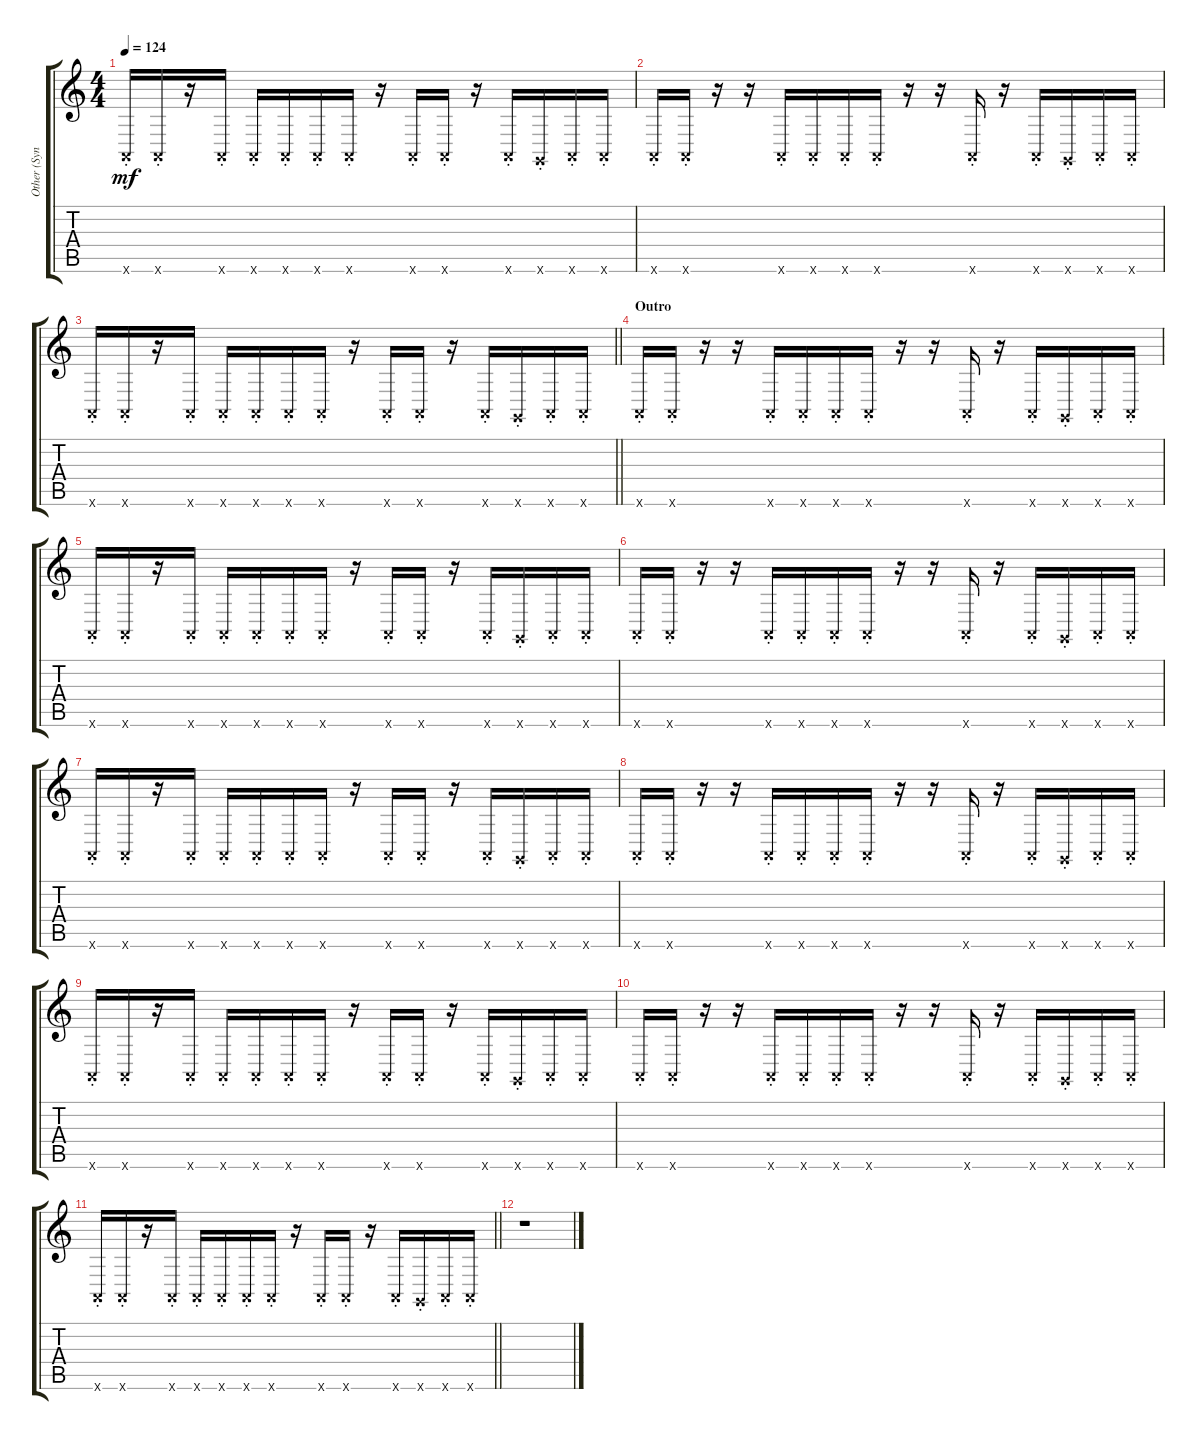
\track ("Other (Synthesizer)" "Other (Syn") {instrument lead2sawtooth}
\staff {score tabs}
\tuning (E4 B3 G3 D3 A2 E2) {hide}
\ts (4 4)
\tempo 124
\clef g2
\ks c
5.6{st x}.16{dy mf} 5.6{st x}.16 r.16 5.6{st x}.16 5.6{st x}.16 5.6{st x}.16 5.6{st x}.16 5.6{st x}.16 r.16 5.6{st x}.16 5.6{st x}.16 r.16 5.6{st x}.16 3.6{st x}.16 5.6{st x}.16 5.6{st x}.16 |
5.6{st x}.16 5.6{st x}.16 r.16 r.16 5.6{st x}.16 5.6{st x}.16 5.6{st x}.16 5.6{st x}.16 r.16 r.16 5.6{st x}.16 r.16 5.6{st x}.16 3.6{st x}.16 5.6{st x}.16 5.6{st x}.16 |
\barLineRight lightlight
5.6{st x}.16 5.6{st x}.16 r.16 5.6{st x}.16 5.6{st x}.16 5.6{st x}.16 5.6{st x}.16 5.6{st x}.16 r.16 5.6{st x}.16 5.6{st x}.16 r.16 5.6{st x}.16 3.6{st x}.16 5.6{st x}.16 5.6{st x}.16 |
\section ("" "Outro")
5.6{st x}.16 5.6{st x}.16 r.16 r.16 5.6{st x}.16 5.6{st x}.16 5.6{st x}.16 5.6{st x}.16 r.16 r.16 5.6{st x}.16 r.16 5.6{st x}.16 3.6{st x}.16 5.6{st x}.16 5.6{st x}.16 |
5.6{st x}.16 5.6{st x}.16 r.16 5.6{st x}.16 5.6{st x}.16 5.6{st x}.16 5.6{st x}.16 5.6{st x}.16 r.16 5.6{st x}.16 5.6{st x}.16 r.16 5.6{st x}.16 3.6{st x}.16 5.6{st x}.16 5.6{st x}.16 |
5.6{st x}.16 5.6{st x}.16 r.16 r.16 5.6{st x}.16 5.6{st x}.16 5.6{st x}.16 5.6{st x}.16 r.16 r.16 5.6{st x}.16 r.16 5.6{st x}.16 3.6{st x}.16 5.6{st x}.16 5.6{st x}.16 |
5.6{st x}.16 5.6{st x}.16 r.16 5.6{st x}.16 5.6{st x}.16 5.6{st x}.16 5.6{st x}.16 5.6{st x}.16 r.16 5.6{st x}.16 5.6{st x}.16 r.16 5.6{st x}.16 3.6{st x}.16 5.6{st x}.16 5.6{st x}.16 |
5.6{st x}.16 5.6{st x}.16 r.16 r.16 5.6{st x}.16 5.6{st x}.16 5.6{st x}.16 5.6{st x}.16 r.16 r.16 5.6{st x}.16 r.16 5.6{st x}.16 3.6{st x}.16 5.6{st x}.16 5.6{st x}.16 |
5.6{st x}.16 5.6{st x}.16 r.16 5.6{st x}.16 5.6{st x}.16 5.6{st x}.16 5.6{st x}.16 5.6{st x}.16 r.16 5.6{st x}.16 5.6{st x}.16 r.16 5.6{st x}.16 3.6{st x}.16 5.6{st x}.16 5.6{st x}.16 |
5.6{st x}.16 5.6{st x}.16 r.16 r.16 5.6{st x}.16 5.6{st x}.16 5.6{st x}.16 5.6{st x}.16 r.16 r.16 5.6{st x}.16 r.16 5.6{st x}.16 3.6{st x}.16 5.6{st x}.16 5.6{st x}.16 |
\barLineRight lightlight
5.6{st x}.16 5.6{st x}.16 r.16 5.6{st x}.16 5.6{st x}.16 5.6{st x}.16 5.6{st x}.16 5.6{st x}.16 r.16 5.6{st x}.16 5.6{st x}.16 r.16 5.6{st x}.16 3.6{st x}.16 5.6{st x}.16 5.6{st x}.16 |
r.1
